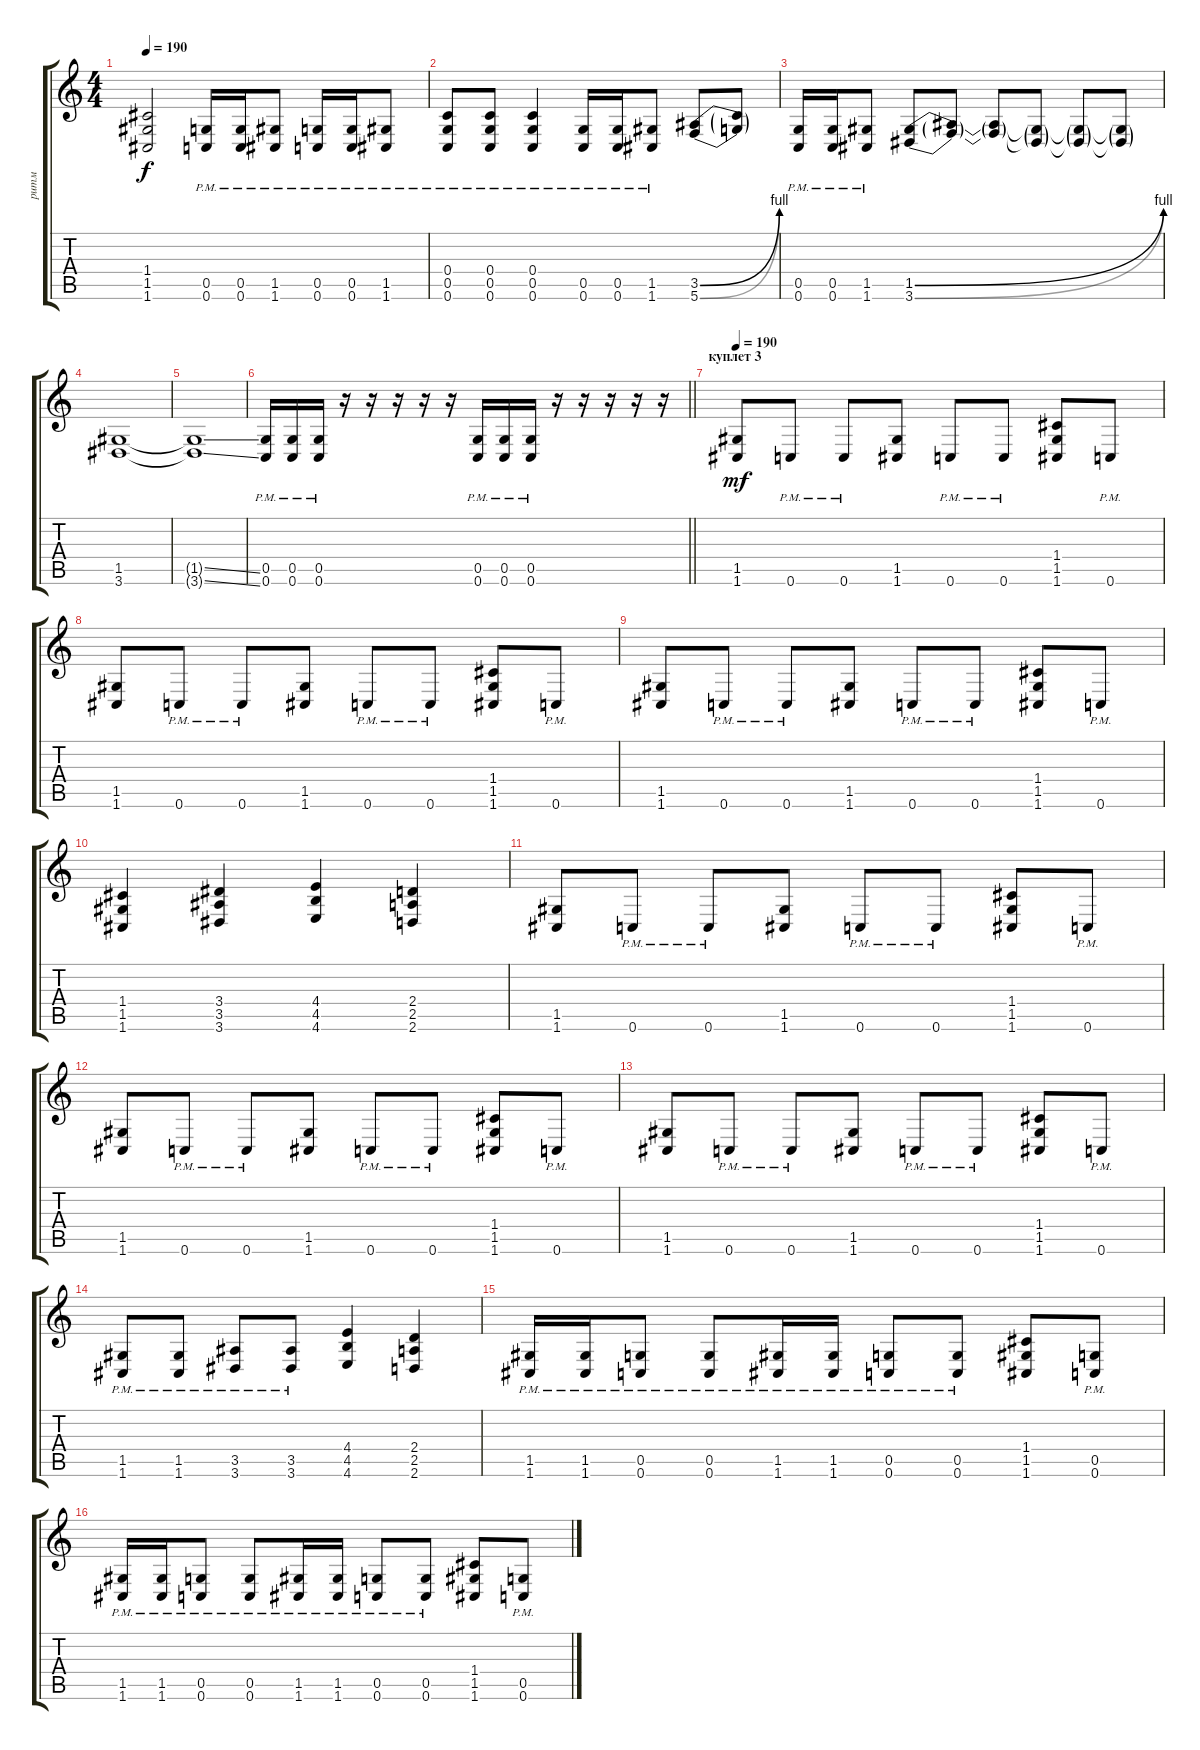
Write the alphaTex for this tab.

\track ("ритм" "ритм") {instrument distortionguitar}
\staff {score tabs}
\tuning (D4 A3 F3 C3 G2 C2) {hide}
\ts (4 4)
\tempo 190
\clef g2
\ks c
(1.4 1.5 1.6).2{dy f} (0.5{pm} 0.6{pm}).16 (0.5{pm} 0.6{pm}).16 (1.5{pm} 1.6{pm}).8 (0.5{pm} 0.6{pm}).16 (0.5{pm} 0.6{pm}).16 (1.5{pm} 1.6{pm}).8 |
(0.4{pm} 0.5{pm} 0.6{pm}).8 (0.4{pm} 0.5{pm} 0.6{pm}).8 (0.4{pm} 0.5{pm} 0.6{pm}).4 (0.5{pm} 0.6{pm}).16 (0.5{pm} 0.6{pm}).16 (1.5{pm} 1.6{pm}).8 (3.5{be (bend 0 0 60 4)} 5.6{be (bend 0 0 60 4)}).8 (3.5{t} 5.6{t}).8 |
(0.5{pm} 0.6{pm}).16 (0.5{pm} 0.6{pm}).16 (1.5{pm} 1.6{pm}).8 (1.5{be (bend 0 0 60 4)} 3.6{be (bend 0 0 60 4)}).8 (1.5{t} 3.6{t}).8 (1.5{t} 3.6{t}).8 (1.5{t} 3.6{t}).8 (1.5{t} 3.6{t}).8 (1.5{t} 3.6{t}).8 |
(1.5 3.6).1 |
(1.5{ss t} 3.6{ss t}).1 |
\barLineRight lightlight
(0.5{pm} 0.6{pm}).16 (0.5{pm} 0.6{pm}).16 (0.5{pm} 0.6{pm}).16 r.16 r.16 r.16 r.16 r.16 (0.5{pm} 0.6{pm}).16 (0.5{pm} 0.6{pm}).16 (0.5{pm} 0.6{pm}).16 r.16 r.16 r.16 r.16 r.16 |
\section ("" "куплет 3")
\tempo 190
(1.5 1.6).8{dy mf} 0.6{pm}.8 0.6{pm}.8 (1.5 1.6).8 0.6{pm}.8 0.6{pm}.8 (1.4 1.5 1.6).8 0.6{pm}.8 |
(1.5 1.6).8 0.6{pm}.8 0.6{pm}.8 (1.5 1.6).8 0.6{pm}.8 0.6{pm}.8 (1.4 1.5 1.6).8 0.6{pm}.8 |
(1.5 1.6).8 0.6{pm}.8 0.6{pm}.8 (1.5 1.6).8 0.6{pm}.8 0.6{pm}.8 (1.4 1.5 1.6).8 0.6{pm}.8 |
(1.4 1.5 1.6).4 (3.4 3.5 3.6).4 (4.4 4.5 4.6).4 (2.4 2.5 2.6).4 |
(1.5 1.6).8 0.6{pm}.8 0.6{pm}.8 (1.5 1.6).8 0.6{pm}.8 0.6{pm}.8 (1.4 1.5 1.6).8 0.6{pm}.8 |
(1.5 1.6).8 0.6{pm}.8 0.6{pm}.8 (1.5 1.6).8 0.6{pm}.8 0.6{pm}.8 (1.4 1.5 1.6).8 0.6{pm}.8 |
(1.5 1.6).8 0.6{pm}.8 0.6{pm}.8 (1.5 1.6).8 0.6{pm}.8 0.6{pm}.8 (1.4 1.5 1.6).8 0.6{pm}.8 |
(1.5{pm} 1.6{pm}).8 (1.5{pm} 1.6{pm}).8 (3.5{pm} 3.6{pm}).8 (3.5{pm} 3.6{pm}).8 (4.4 4.5 4.6).4 (2.4 2.5 2.6).4 |
(1.5{pm} 1.6{pm}).16 (1.5{pm} 1.6{pm}).16 (0.5{pm} 0.6{pm}).8 (0.5{pm} 0.6{pm}).8 (1.5{pm} 1.6{pm}).16 (1.5{pm} 1.6{pm}).16 (0.5{pm} 0.6{pm}).8 (0.5{pm} 0.6{pm}).8 (1.4 1.5 1.6).8 (0.5{pm} 0.6{pm}).8 |
(1.5{pm} 1.6{pm}).16 (1.5{pm} 1.6{pm}).16 (0.5{pm} 0.6{pm}).8 (0.5{pm} 0.6{pm}).8 (1.5{pm} 1.6{pm}).16 (1.5{pm} 1.6{pm}).16 (0.5{pm} 0.6{pm}).8 (0.5{pm} 0.6{pm}).8 (1.4 1.5 1.6).8 (0.5{pm} 0.6{pm}).8
